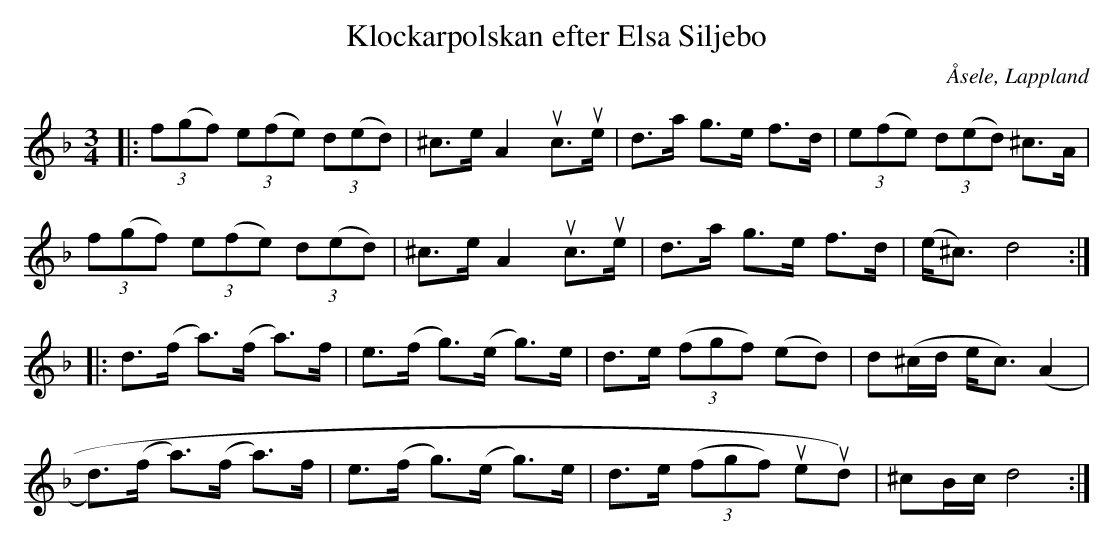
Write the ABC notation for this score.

X:1
T:Klockarpolskan efter Elsa Siljebo
O:Åsele, Lappland
M:3/4
L:1/8
K:Dm
|: (3f(gf) (3e(fe) (3d(ed) | ^c>e A2 uc>ue | d>a g>e f>d | (3e(fe) (3d(ed) ^c>A |
(3f(gf) (3e(fe) (3d(ed) | ^c>e A2 uc>ue | d>a g>e f>d | (e<^c) d4 :|
|:d>(f a)>(f a)>f | e>(f g)>(e g)>e | d>e (3(fgf) (ed) | d(^c/d/ e<c) (A2 |
d)(>f a)>(f a)>f | e>(f g)>(e g)>e | d>e (3(fgf) ueud) | ^cB/c/ d4 :|
